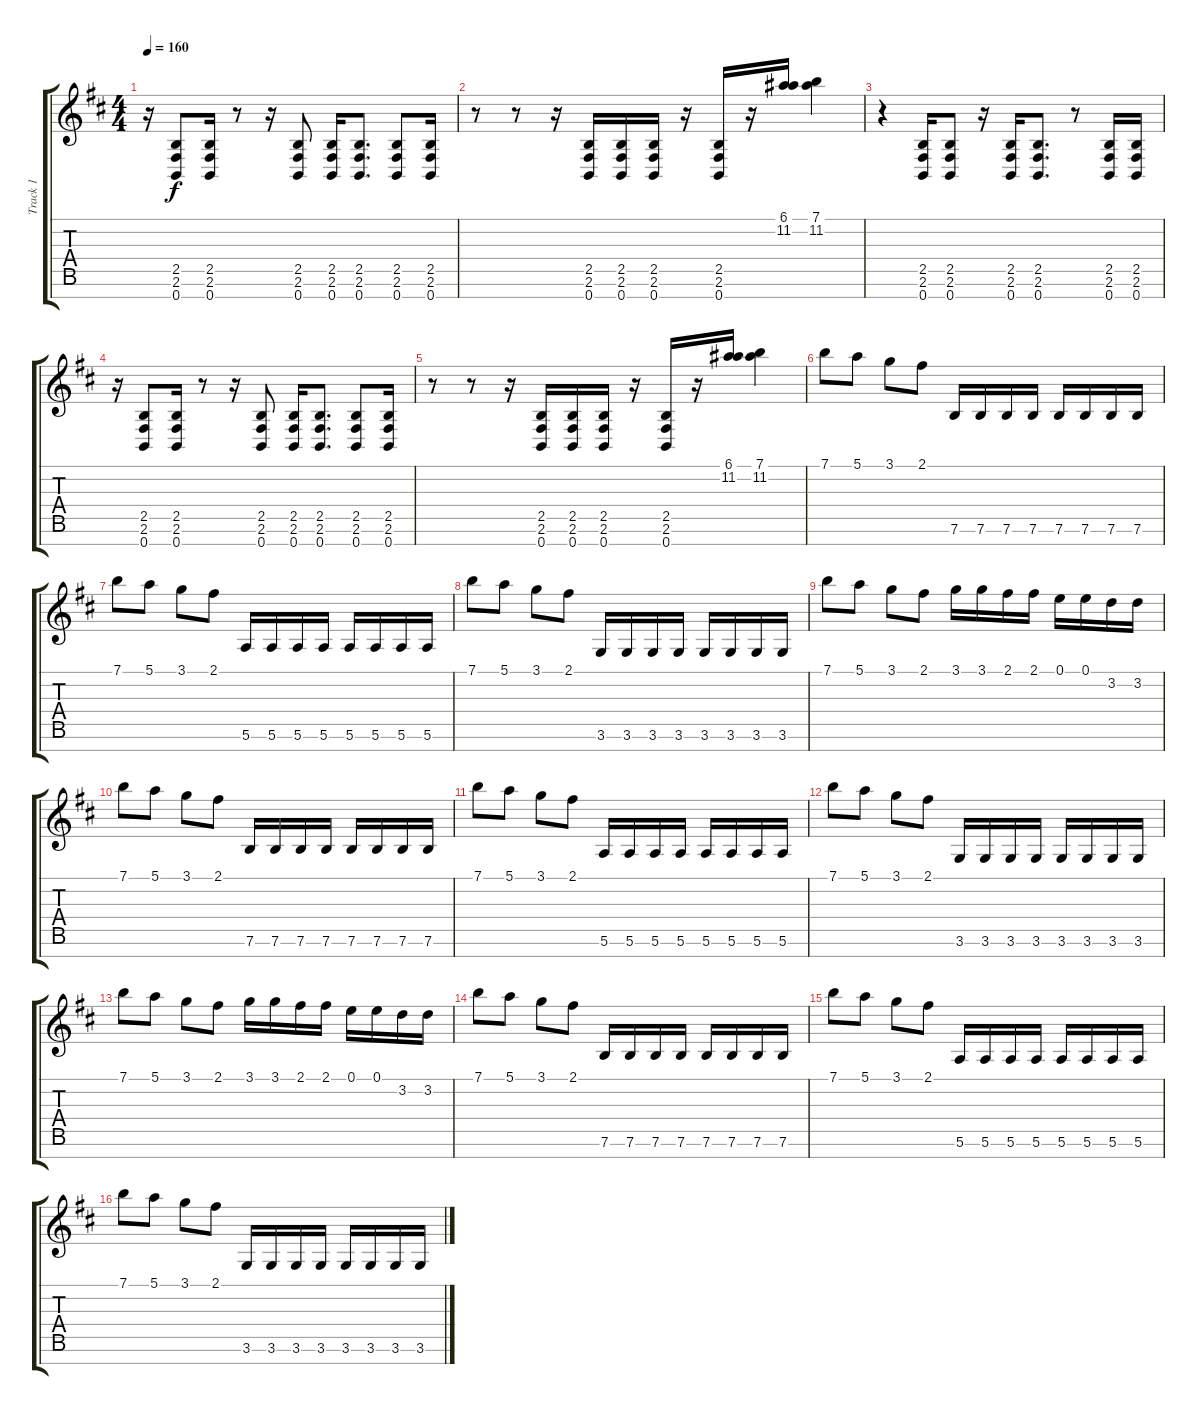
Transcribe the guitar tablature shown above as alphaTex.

\track ("Track 1" "Track 1") {instrument overdrivenguitar}
\staff {score tabs}
\tuning (E4 B3 G3 D3 A2 E2 B1) {hide}
\ts (4 4)
\tempo 160
\clef g2
\ks bminor
r.16{dy f} (2.5 2.6 0.7).8 (2.5 2.6 0.7).16 r.8 r.16 (2.5 2.6 0.7).8 (2.5 2.6 0.7).16 (2.5 2.6 0.7).8{d} (2.5 2.6 0.7).8 (2.5 2.6 0.7).16 |
r.8 r.8 r.16 (2.5 2.6 0.7).16 (2.5 2.6 0.7).16 (2.5 2.6 0.7).16 r.16 (2.5 2.6 0.7).16 r.16 (6.1 11.2).16 (7.1 11.2).4 |
r.4 (2.5 2.6 0.7).16 (2.5 2.6 0.7).8 r.16 (2.5 2.6 0.7).16 (2.5 2.6 0.7).8{d} r.8 (2.5 2.6 0.7).16 (2.5 2.6 0.7).16 |
r.16 (2.5 2.6 0.7).8 (2.5 2.6 0.7).16 r.8 r.16 (2.5 2.6 0.7).8 (2.5 2.6 0.7).16 (2.5 2.6 0.7).8{d} (2.5 2.6 0.7).8 (2.5 2.6 0.7).16 |
r.8 r.8 r.16 (2.5 2.6 0.7).16 (2.5 2.6 0.7).16 (2.5 2.6 0.7).16 r.16 (2.5 2.6 0.7).16 r.16 (6.1 11.2).16 (7.1 11.2).4 |
7.1.8 5.1.8 3.1.8 2.1.8 7.6.16 7.6.16 7.6.16 7.6.16 7.6.16 7.6.16 7.6.16 7.6.16 |
7.1.8 5.1.8 3.1.8 2.1.8 5.6.16 5.6.16 5.6.16 5.6.16 5.6.16 5.6.16 5.6.16 5.6.16 |
7.1.8 5.1.8 3.1.8 2.1.8 3.6.16 3.6.16 3.6.16 3.6.16 3.6.16 3.6.16 3.6.16 3.6.16 |
7.1.8 5.1.8 3.1.8 2.1.8 3.1.16 3.1.16 2.1.16 2.1.16 0.1.16 0.1.16 3.2.16 3.2.16 |
7.1.8 5.1.8 3.1.8 2.1.8 7.6.16 7.6.16 7.6.16 7.6.16 7.6.16 7.6.16 7.6.16 7.6.16 |
7.1.8 5.1.8 3.1.8 2.1.8 5.6.16 5.6.16 5.6.16 5.6.16 5.6.16 5.6.16 5.6.16 5.6.16 |
7.1.8 5.1.8 3.1.8 2.1.8 3.6.16 3.6.16 3.6.16 3.6.16 3.6.16 3.6.16 3.6.16 3.6.16 |
7.1.8 5.1.8 3.1.8 2.1.8 3.1.16 3.1.16 2.1.16 2.1.16 0.1.16 0.1.16 3.2.16 3.2.16 |
7.1.8 5.1.8 3.1.8 2.1.8 7.6.16 7.6.16 7.6.16 7.6.16 7.6.16 7.6.16 7.6.16 7.6.16 |
7.1.8 5.1.8 3.1.8 2.1.8 5.6.16 5.6.16 5.6.16 5.6.16 5.6.16 5.6.16 5.6.16 5.6.16 |
7.1.8 5.1.8 3.1.8 2.1.8 3.6.16 3.6.16 3.6.16 3.6.16 3.6.16 3.6.16 3.6.16 3.6.16
